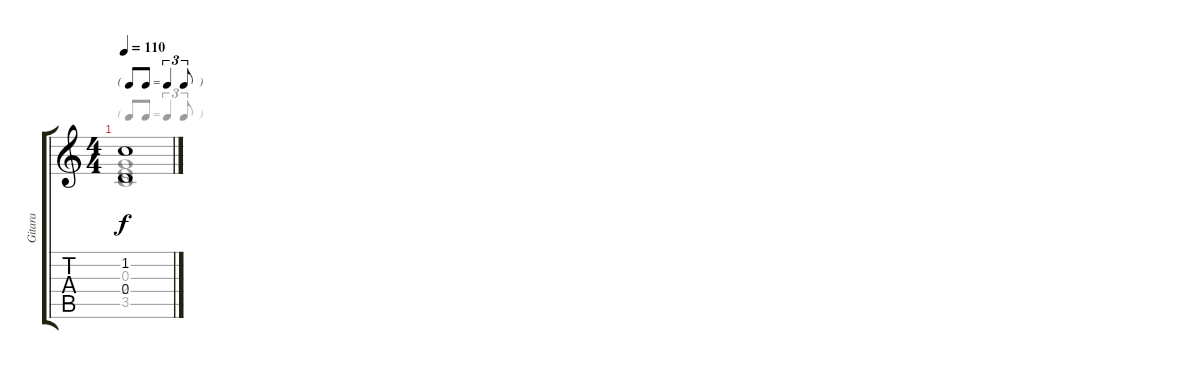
\track ("Gitara" "Gitara") {instrument acousticguitarsteel}
\staff {score tabs}
\tuning (E4 B3 G3 D3 A2 E2) {hide}
\voice
\ts (4 4)
\tf triplet8th
\tempo 110
\clef g2
\ks c
(1.2{t} 0.4).1{dy f}
\voice
\clef g2
\ottava regular
\simile none
\ks c
(0.3{t} 2.4{t} 3.5{t}).1{dy f}
